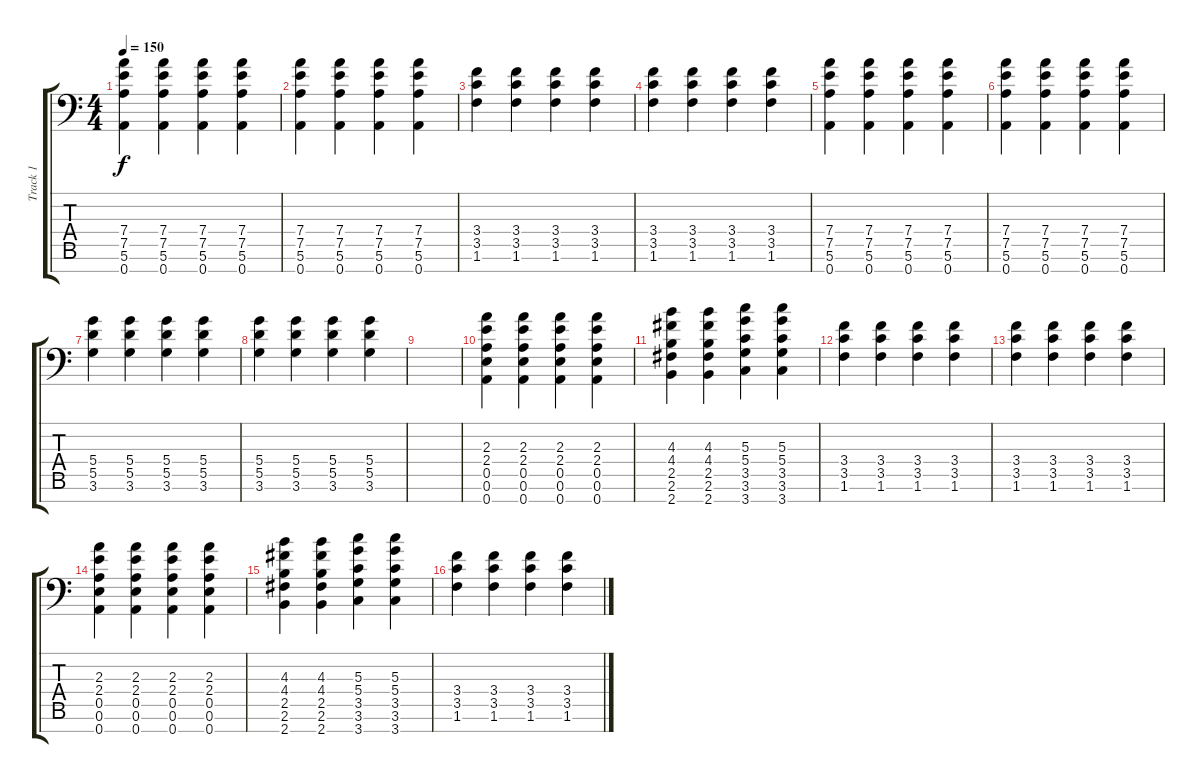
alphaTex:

\track ("Track 1" "Track 1") {instrument distortionguitar}
\staff {score tabs}
\tuning (E4 B3 G3 D3 A2 E2 A1) {hide}
\ts (4 4)
\tempo 150
\clef f4
\ks c
(7.4 7.5 5.6 0.7).4{dy f} (7.4 7.5 5.6 0.7).4 (7.4 7.5 5.6 0.7).4 (7.4 7.5 5.6 0.7).4 |
(7.4 7.5 5.6 0.7).4 (7.4 7.5 5.6 0.7).4 (7.4 7.5 5.6 0.7).4 (7.4 7.5 5.6 0.7).4 |
(3.4 3.5 1.6).4 (3.4 3.5 1.6).4 (3.4 3.5 1.6).4 (3.4 3.5 1.6).4 |
(3.4 3.5 1.6).4 (3.4 3.5 1.6).4 (3.4 3.5 1.6).4 (3.4 3.5 1.6).4 |
(7.4 7.5 5.6 0.7).4 (7.4 7.5 5.6 0.7).4 (7.4 7.5 5.6 0.7).4 (7.4 7.5 5.6 0.7).4 |
(7.4 7.5 5.6 0.7).4 (7.4 7.5 5.6 0.7).4 (7.4 7.5 5.6 0.7).4 (7.4 7.5 5.6 0.7).4 |
(5.4 5.5 3.6).4 (5.4 5.5 3.6).4 (5.4 5.5 3.6).4 (5.4 5.5 3.6).4 |
(5.4 5.5 3.6).4 (5.4 5.5 3.6).4 (5.4 5.5 3.6).4 (5.4 5.5 3.6).4 |
|
(2.3 2.4 0.5 0.6 0.7).4 (2.3 2.4 0.5 0.6 0.7).4 (2.3 2.4 0.5 0.6 0.7).4 (2.3 2.4 0.5 0.6 0.7).4 |
(4.3 4.4 2.5 2.6 2.7).4 (4.3 4.4 2.5 2.6 2.7).4 (5.3 5.4 3.5 3.6 3.7).4 (5.3 5.4 3.5 3.6 3.7).4 |
(3.4 3.5 1.6).4 (3.4 3.5 1.6).4 (3.4 3.5 1.6).4 (3.4 3.5 1.6).4 |
(3.4 3.5 1.6).4 (3.4 3.5 1.6).4 (3.4 3.5 1.6).4 (3.4 3.5 1.6).4 |
(2.3 2.4 0.5 0.6 0.7).4 (2.3 2.4 0.5 0.6 0.7).4 (2.3 2.4 0.5 0.6 0.7).4 (2.3 2.4 0.5 0.6 0.7).4 |
(4.3 4.4 2.5 2.6 2.7).4 (4.3 4.4 2.5 2.6 2.7).4 (5.3 5.4 3.5 3.6 3.7).4 (5.3 5.4 3.5 3.6 3.7).4 |
(3.4 3.5 1.6).4 (3.4 3.5 1.6).4 (3.4 3.5 1.6).4 (3.4 3.5 1.6).4
